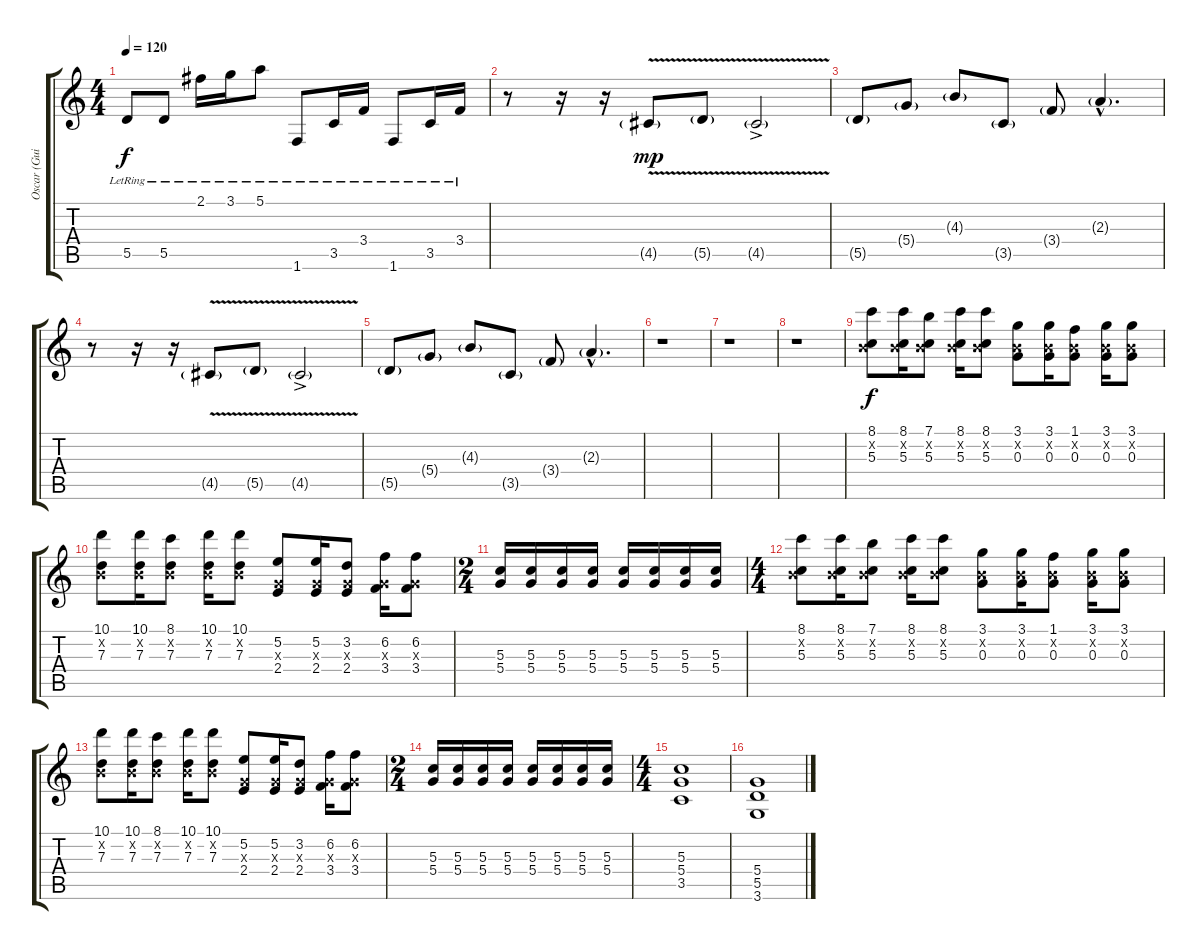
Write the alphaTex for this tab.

\track ("Oscar (Guitar II)" "Oscar (Gui") {instrument distortionguitar}
\staff {score tabs}
\tuning (E4 B3 G3 D3 A2 E2) {hide}
\ts (4 4)
\tempo 120
\clef g2
\ks c
5.5{lr}.8{dy f} 5.5{lr}.8 2.1{lr}.16 3.1{lr}.16 5.1{lr}.8 1.6{lr}.8 3.5{lr}.16 3.4{lr}.16 1.6{lr}.8 3.5{lr}.16 3.4{lr}.16 |
r.8 r.16 r.16 4.5{v g}.8{dy mp} 5.5{v g}.8 4.5{v g ac}.2 |
5.5{g}.8 5.4{g}.8 4.3{g}.8 3.5{g}.8 3.4{g}.8 2.3{g hac}.4{d} |
r.8 r.16 r.16 4.5{v g}.8 5.5{v g}.8 4.5{v g ac}.2 |
5.5{g}.8 5.4{g}.8 4.3{g}.8 3.5{g}.8 3.4{g}.8 2.3{g hac}.4{d} |
r.1 |
r.1 |
r.1 |
(8.1 0.2{x} 5.3).8{dy f instrument distortionguitar} (8.1 0.2{x} 5.3).16 (7.1 0.2{x} 5.3).8 (8.1 0.2{x} 5.3).16 (8.1 0.2{x} 5.3).8 (3.1 0.2{x} 0.3).8 (3.1 0.2{x} 0.3).16 (1.1 0.2{x} 0.3).8 (3.1 0.2{x} 0.3).16 (3.1 0.2{x} 0.3).8 |
(10.1 0.2{x} 7.3).8 (10.1 0.2{x} 7.3).16 (8.1 0.2{x} 7.3).8 (10.1 0.2{x} 7.3).16 (10.1 0.2{x} 7.3).8 (5.2 0.3{x} 2.4).8 (5.2 0.3{x} 2.4).16 (3.2 0.3{x} 2.4).8 (6.2 0.3{x} 3.4).16 (6.2 0.3{x} 3.4).8 |
\ts (2 4)
(5.3 5.4).16 (5.3 5.4).16 (5.3 5.4).16 (5.3 5.4).16 (5.3 5.4).16 (5.3 5.4).16 (5.3 5.4).16 (5.3 5.4).16 |
\ts (4 4)
(8.1 0.2{x} 5.3).8 (8.1 0.2{x} 5.3).16 (7.1 0.2{x} 5.3).8 (8.1 0.2{x} 5.3).16 (8.1 0.2{x} 5.3).8 (3.1 0.2{x} 0.3).8 (3.1 0.2{x} 0.3).16 (1.1 0.2{x} 0.3).8 (3.1 0.2{x} 0.3).16 (3.1 0.2{x} 0.3).8 |
(10.1 0.2{x} 7.3).8 (10.1 0.2{x} 7.3).16 (8.1 0.2{x} 7.3).8 (10.1 0.2{x} 7.3).16 (10.1 0.2{x} 7.3).8 (5.2 0.3{x} 2.4).8 (5.2 0.3{x} 2.4).16 (3.2 0.3{x} 2.4).8 (6.2 0.3{x} 3.4).16 (6.2 0.3{x} 3.4).8 |
\ts (2 4)
(5.3 5.4).16 (5.3 5.4).16 (5.3 5.4).16 (5.3 5.4).16 (5.3 5.4).16 (5.3 5.4).16 (5.3 5.4).16 (5.3 5.4).16 |
\ts (4 4)
(5.3 5.4 3.5).1{volume 0} |
(5.4 5.5 3.6).1
